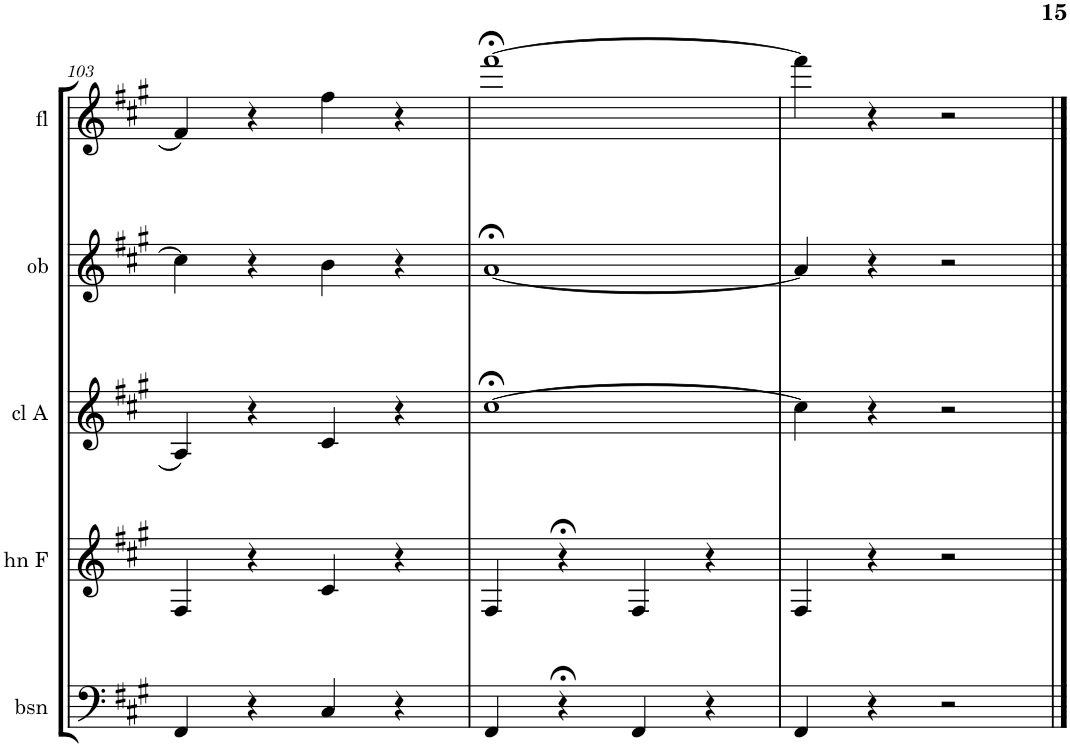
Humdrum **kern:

**kern	**kern	**kern	**kern	**kern
*part5	*part4	*part3	*part2	*part1
*staff5	*staff4	*staff3	*staff2	*staff1
*I"Bassoon	*I"Horn in F	*I"A Clarinet	*I"Oboe	*I"Flute
*I'bsn	*I'hn F	*I'cl A	*I'ob	*I'fl
!!LO:PB:g=z
*clefF4	*clefG2	*clefG2	*clefG2	*clefG2
*	*ITrd4c7	*ITrd2c3	*	*
*k[f#c#g#]	*k[f#c#g#]	*k[f#c#g#]	*k[f#c#g#]	*k[f#c#g#]
*M4/4	*M4/4	*M4/4	*M4/4	*M4/4
*met(c)	*met(c)	*met(c)	*met(c)	*met(c)
=103	=103	=103	=103	=103
4FF#/	4F#/	4A/	4cc#\]	4f#/
4r	4r	4r	4r	4r
4C#/	4c#/	4c#/	4b\	4ff#\
4r	4r	4r	4r	4r
=104	=104	=104	=104	=104
4FF#/	4F#/	[1cc#;<	[1a;<	[1fff#;<
4r;<	4r;<	.	.	.
4FF#/	4F#/	.	.	.
4r	4r	.	.	.
=105	=105	=105	=105	=105
4FF#/	4F#/	4cc#\]	4a/]	4fff#\]
4r	4r	4r	4r	4r
2r	2r	2r	2r	2r
==	==	==	==	==
*-	*-	*-	*-	*-
